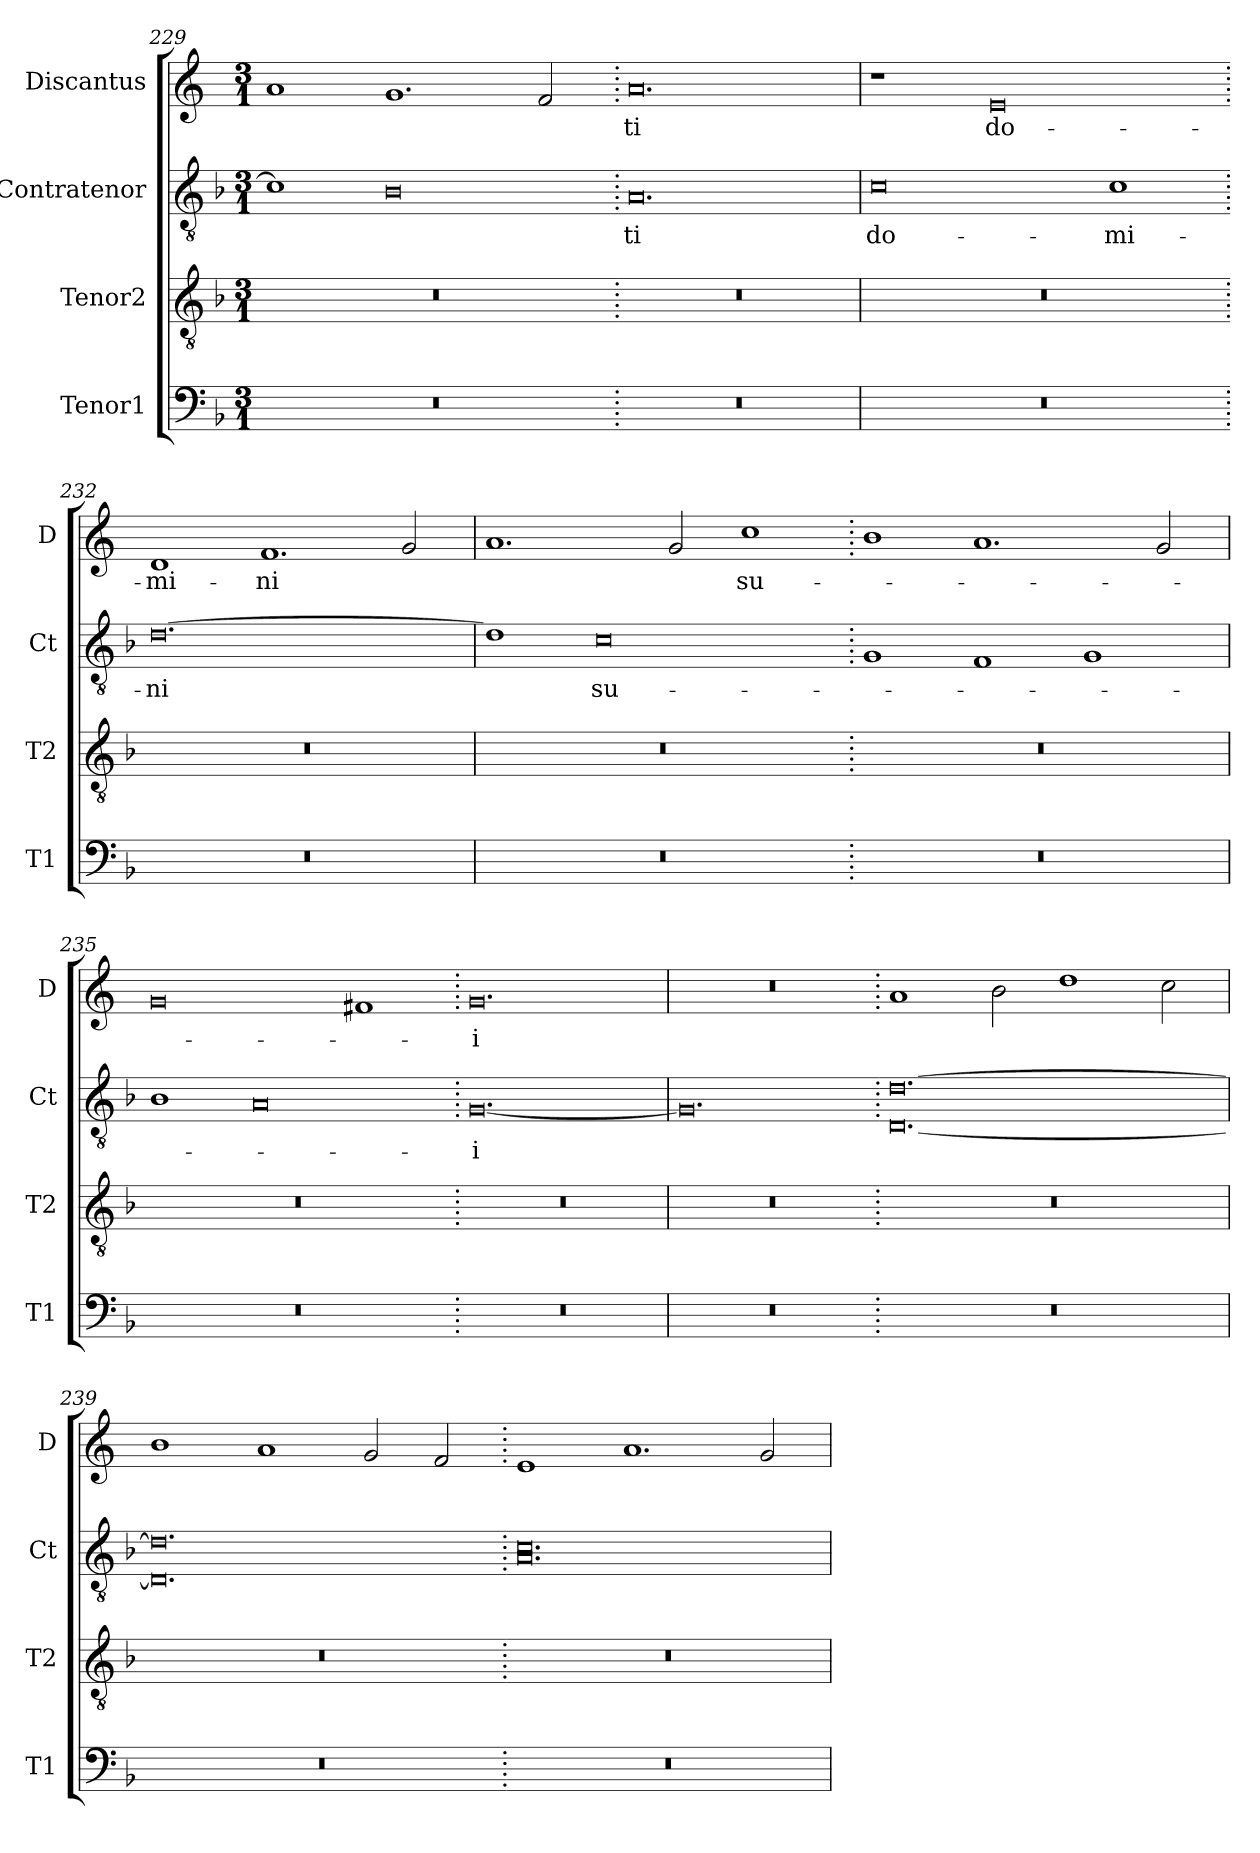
**kern	**kern	**kern	**text	**kern	**text
*part4	*part3	*part2	*part2	*part1	*part1
*staff4	*staff3	*staff2	*staff2	*staff1	*staff1
*I"Tenor1	*I"Tenor2	*I"Contratenor	*	*I"Discantus	*
*I'T1	*I'T2	*I'Ct	*	*I'D	*
*clefF4	*clefGv2	*clefGv2	*	*clefG2	*
*k[b-]	*k[b-]	*k[b-]	*	*k[]	*
*M3/1	*M3/1	*M3/1	*	*M3/1	*
=229	=229	=229	=229	=229	=229
0.r	0.r	1c]	.	1a	.
.	.	0B-	.	1.g	.
.	.	.	.	2f/	.
=230.	=230.	=230.	=230.	=230.	=230.
0.r	0.r	0.A	-ti	0.a	-ti
=231	=231	=231	=231	=231	=231
0.r	0.r	0c	do-	1r	.
.	.	.	.	0e	do-
.	.	1c	-mi-	.	.
=232.	=232.	=232.	=232.	=232.	=232.
0.r	0.r	[0.d	-ni	1d	-mi-
.	.	.	.	1.f	-ni
.	.	.	.	2g/	.
=233	=233	=233	=233	=233	=233
0.r	0.r	1d]	.	1.a	.
.	.	0c	su-	.	.
.	.	.	.	2g/	.
.	.	.	.	1cc	su-
=234.	=234.	=234.	=234.	=234.	=234.
0.r	0.r	1G	.	1b	.
.	.	1F	.	1.a	.
.	.	1G	.	.	.
.	.	.	.	2g/	.
=235	=235	=235	=235	=235	=235
0.r	0.r	1B-	.	0g	.
.	.	0A	.	.	.
.	.	.	.	1f#X	.
=236.	=236.	=236.	=236.	=236.	=236.
0.r	0.r	[0.G	-i	0.g	-i
=237	=237	=237	=237	=237	=237
0.r	0.r	0.G]	.	0.r	.
=238.	=238.	=238.	=238.	=238.	=238.
0.r	0.r	[0.D\ [0.d\	.	1a	.
.	.	.	.	2b\	.
.	.	.	.	1dd	.
.	.	.	.	2cc\	.
=239	=239	=239	=239	=239	=239
0.r	0.r	0.D]\ 0.d]\	.	1b	.
.	.	.	.	1a	.
.	.	.	.	2g/	.
.	.	.	.	2f/	.
=240.	=240.	=240.	=240.	=240.	=240.
0.r	0.r	0.A\ 0.c\	.	1e	.
.	.	.	.	1.a	.
.	.	.	.	2g/	.
=	=	=	=	=	=
*-	*-	*-	*-	*-	*-
